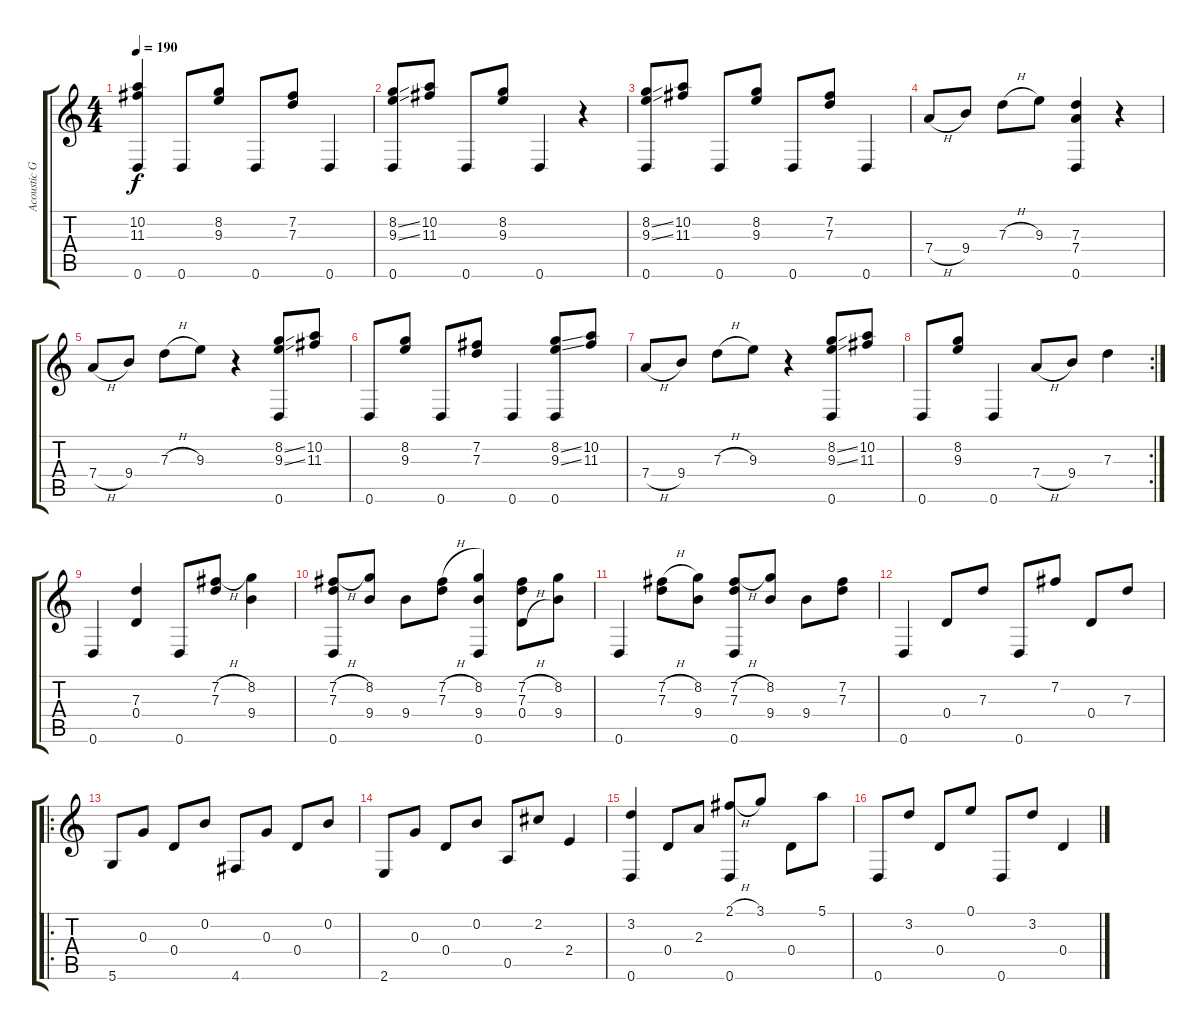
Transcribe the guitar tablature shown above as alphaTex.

\track ("Acoustic Guitar" "Acoustic G") {instrument acousticguitarsteel}
\staff {score tabs}
\tuning (E4 B3 G3 D3 A2 D2) {hide}
\ts (4 4)
\tempo 190
\clef g2
\ks c
(10.2 11.3 0.6).4{dy f} 0.6.8 (8.2 9.3).8 0.6.8 (7.2 7.3).8 0.6.4 |
(8.2{ss} 9.3{ss} 0.6).8 (10.2 11.3).8 0.6.8 (8.2 9.3).8 0.6.4 r.4 |
(8.2{ss} 9.3{ss} 0.6).8 (10.2 11.3).8 0.6.8 (8.2 9.3).8 0.6.8 (7.2 7.3).8 0.6.4 |
7.4{h}.8 9.4.8 7.3{h}.8 9.3.8 (7.3 7.4 0.6).4 r.4 |
7.4{h}.8 9.4.8 7.3{h}.8 9.3.8 r.4 (8.2{ss} 9.3{ss} 0.6).8 (10.2 11.3).8 |
0.6.8 (8.2 9.3).8 0.6.8 (7.2 7.3).8 0.6.4 (8.2{ss} 9.3{ss} 0.6).8 (10.2 11.3).8 |
7.4{h}.8 9.4.8 7.3{h}.8 9.3.8 r.4 (8.2{ss} 9.3{ss} 0.6).8 (10.2 11.3).8 |
\rc 2
0.6.8 (8.2 9.3).8 0.6.4 7.4{h}.8 9.4.8 7.3.4 |
0.6.4 (7.3 0.4).4 0.6.8 (7.2{h} 7.3).8 (8.2 9.4).4 |
(7.2{h} 7.3 0.6).8 (8.2 9.4).8 9.4.8 (7.2{h} 7.3).8 (8.2 9.4 0.6).4 (7.2{h} 7.3 0.4{h}).8 (8.2 9.4).8 |
0.6.4 (7.2{h} 7.3).8 (8.2 9.4).8 (7.2{h} 7.3 0.6).8 (8.2 9.4).8 9.4.8 (7.2 7.3).8 |
0.6.4 0.4.8 7.3.8 0.6.8 7.2.8 0.4.8 7.3.8 |
\ro
5.6.8 0.3.8 0.4.8 0.2.8 4.6.8 0.3.8 0.4.8 0.2.8 |
2.6.8 0.3.8 0.4.8 0.2.8 0.5.8 2.2.8 2.4.4 |
(3.2 0.6).4 0.4.8 2.3.8 (2.1{h} 0.6).8 3.1.8 0.4.8 5.1.8 |
0.6.8 3.2.8 0.4.8 0.1.8 0.6.8 3.2.8 0.4.4
